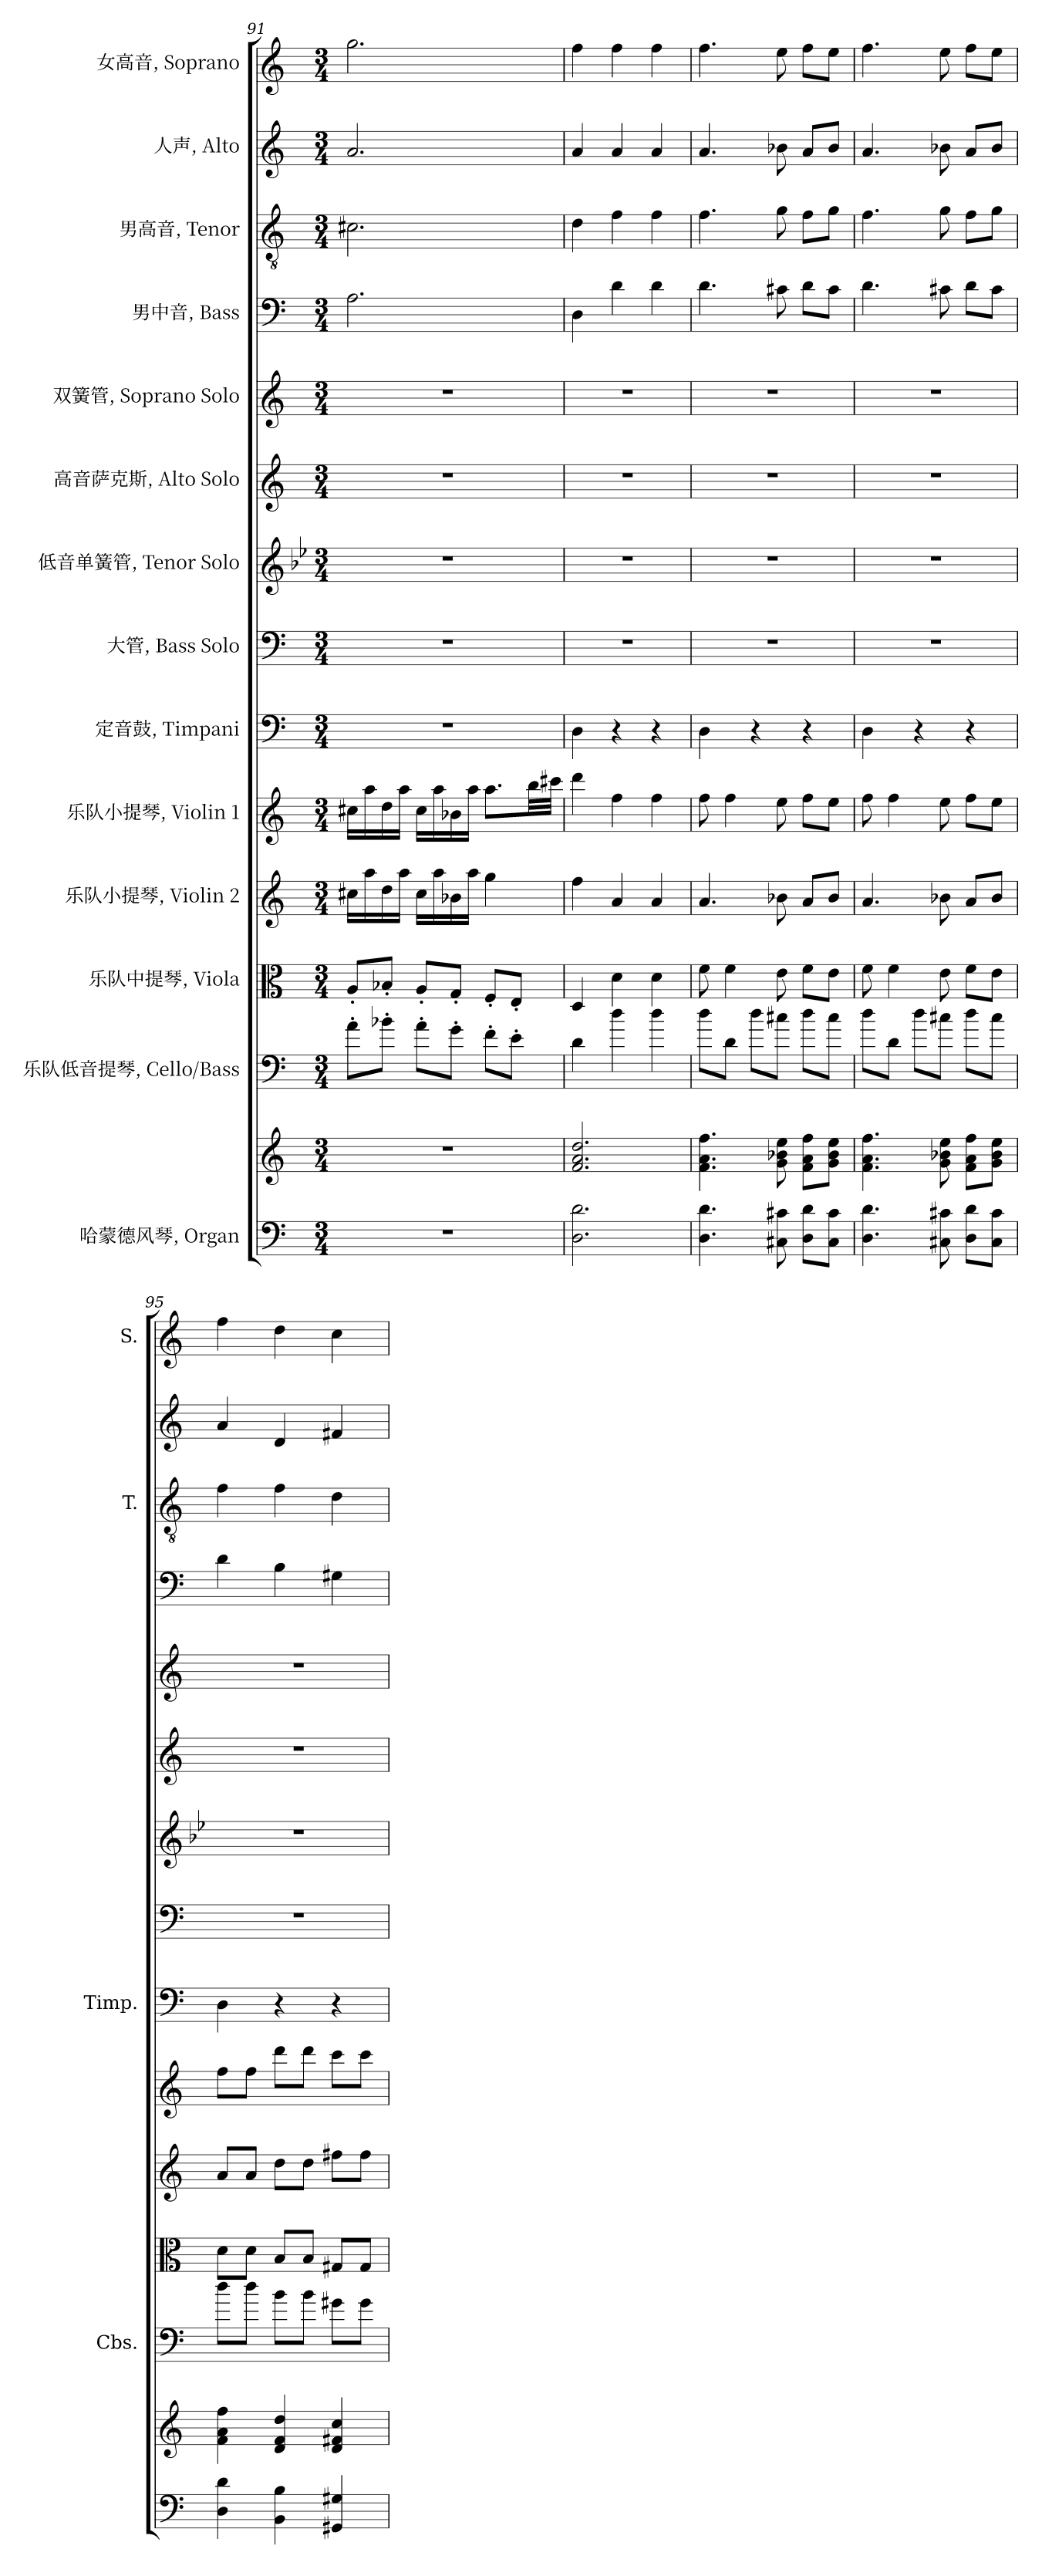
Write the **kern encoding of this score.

**kern	**kern	**kern	**kern	**kern	**kern	**kern	**kern	**kern	**kern	**kern	**kern	**kern	**kern	**kern
*part14	*part14	*part13	*part12	*part11	*part10	*part9	*part8	*part7	*part6	*part5	*part4	*part3	*part2	*part1
*staff15	*staff14	*staff13	*staff12	*staff11	*staff10	*staff9	*staff8	*staff7	*staff6	*staff5	*staff4	*staff3	*staff2	*staff1
*I"哈蒙德风琴, Organ	*	*I"乐队低音提琴, Cello/Bass	*I"乐队中提琴, Viola	*I"乐队小提琴, Violin 2	*I"乐队小提琴, Violin 1	*I"定音鼓, Timpani	*I"大管, Bass Solo	*I"低音单簧管, Tenor Solo	*I"高音萨克斯, Alto Solo	*I"双簧管, Soprano Solo	*I"男中音, Bass	*I"男高音, Tenor	*I"人声, Alto	*I"女高音, Soprano
*	*	*I'Cbs.	*	*	*	*I'Timp.	*	*	*	*	*	*I'T.	*	*I'S.
*clefF4	*clefG2	*clefF4	*clefC3	*clefG2	*clefG2	*clefF4	*clefF4	*clefG2	*clefG2	*clefG2	*clefF4	*clefGv2	*clefG2	*clefG2
*	*	*ITrd7c12	*	*	*	*	*	*ITrd8c14	*ITrd1c2	*	*	*	*	*
*k[]	*k[]	*k[]	*k[]	*k[]	*k[]	*k[]	*k[]	*k[b-e-]	*k[b-e-]	*k[]	*k[]	*k[]	*k[]	*k[]
*M3/4	*M3/4	*M3/4	*M3/4	*M3/4	*M3/4	*M3/4	*M3/4	*M3/4	*M3/4	*M3/4	*M3/4	*M3/4	*M3/4	*M3/4
=91	=91	=91	=91	=91	=91	=91	=91	=91	=91	=91	=91	=91	=91	=91
2.r	2.r	8A'\L	8A'/L	16cc#X\LL	16cc#X\LL	2.r	2.r	2.r	2.r	2.r	2.A\	2.c#X\	2.a/	2.gg\
.	.	.	.	16aa\	16aa\	.	.	.	.	.	.	.	.	.
.	.	8B-X'\J	8B-X'/J	16dd\	16dd\	.	.	.	.	.	.	.	.	.
.	.	.	.	16aa\JJ	16aa\JJ	.	.	.	.	.	.	.	.	.
.	.	8A'\L	8A'/L	16cc#\LL	16cc#\LL	.	.	.	.	.	.	.	.	.
.	.	.	.	16aa\	16aa\	.	.	.	.	.	.	.	.	.
.	.	8G'\J	8G'/J	16b-X\	16b-X\	.	.	.	.	.	.	.	.	.
.	.	.	.	16aa\JJ	16aa\JJ	.	.	.	.	.	.	.	.	.
.	.	8F'\L	8F'/L	4gg\	8.aa\L	.	.	.	.	.	.	.	.	.
.	.	8E'\J	8E'/J	.	.	.	.	.	.	.	.	.	.	.
.	.	.	.	.	32bb\LL	.	.	.	.	.	.	.	.	.
.	.	.	.	.	32ccc#X\JJJ	.	.	.	.	.	.	.	.	.
=92	=92	=92	=92	=92	=92	=92	=92	=92	=92	=92	=92	=92	=92	=92
2.D\ 2.d\	2.f/ 2.a/ 2.dd/	4D\	4D/	4ff\	4ddd\	4D\	2.r	2.r	2.r	2.r	4D\	4d\	4a/	4ff\
.	.	4d\	4d\	4a/	4ff\	4r	.	.	.	.	4d\	4f\	4a/	4ff\
.	.	4d\	4d\	4a/	4ff\	4r	.	.	.	.	4d\	4f\	4a/	4ff\
=93	=93	=93	=93	=93	=93	=93	=93	=93	=93	=93	=93	=93	=93	=93
4.D\ 4.d\	4.f\ 4.a\ 4.ff\	8d\L	8f\	4.a/	8ff\	4D\	2.r	2.r	2.r	2.r	4.d\	4.f\	4.a/	4.ff\
.	.	8D\J	4f\	.	4ff\	.	.	.	.	.	.	.	.	.
.	.	8d\L	.	.	.	4r	.	.	.	.	.	.	.	.
8C#X\ 8c#X\	8g\ 8b-X\ 8ee\	8c#X\J	8e\	8b-X\	8ee\	.	.	.	.	.	8c#X\	8g\	8b-X\	8ee\
8D\ 8d\L	8f\ 8a\ 8ff\L	8d\L	8f\L	8a/L	8ff\L	4r	.	.	.	.	8d\L	8f\L	8a/L	8ff\L
8C#\ 8c#\J	8g\ 8b-\ 8ee\J	8c#\J	8e\J	8b-/J	8ee\J	.	.	.	.	.	8c#\J	8g\J	8b-/J	8ee\J
!!LO:PB:g=z
=94	=94	=94	=94	=94	=94	=94	=94	=94	=94	=94	=94	=94	=94	=94
4.D\ 4.d\	4.f\ 4.a\ 4.ff\	8d\L	8f\	4.a/	8ff\	4D\	2.r	2.r	2.r	2.r	4.d\	4.f\	4.a/	4.ff\
.	.	8D\J	4f\	.	4ff\	.	.	.	.	.	.	.	.	.
.	.	8d\L	.	.	.	4r	.	.	.	.	.	.	.	.
8C#X\ 8c#X\	8g\ 8b-X\ 8ee\	8c#X\J	8e\	8b-X\	8ee\	.	.	.	.	.	8c#X\	8g\	8b-X\	8ee\
8D\ 8d\L	8f\ 8a\ 8ff\L	8d\L	8f\L	8a/L	8ff\L	4r	.	.	.	.	8d\L	8f\L	8a/L	8ff\L
8C#\ 8c#\J	8g\ 8b-\ 8ee\J	8c#\J	8e\J	8b-/J	8ee\J	.	.	.	.	.	8c#\J	8g\J	8b-/J	8ee\J
=95	=95	=95	=95	=95	=95	=95	=95	=95	=95	=95	=95	=95	=95	=95
4D\ 4d\	4f\ 4a\ 4ff\	8d\L	8d\L	8a/L	8ff\L	4D\	2.r	2.r	2.r	2.r	4d\	4f\	4a/	4ff\
.	.	8d\J	8d\J	8a/J	8ff\J	.	.	.	.	.	.	.	.	.
4BB\ 4B\	4d/ 4f/ 4dd/	8B\L	8B/L	8dd\L	8ddd\L	4r	.	.	.	.	4B\	4f\	4d/	4dd\
.	.	8B\J	8B/J	8dd\J	8ddd\J	.	.	.	.	.	.	.	.	.
4GG#X/ 4G#X/	4d/ 4f#X/ 4cc/	8G#X\L	8G#X/L	8ff#X\L	8ccc\L	4r	.	.	.	.	4G#X\	4d\	4f#X/	4cc\
.	.	8G#\J	8G#/J	8ff#\J	8ccc\J	.	.	.	.	.	.	.	.	.
=	=	=	=	=	=	=	=	=	=	=	=	=	=	=
*-	*-	*-	*-	*-	*-	*-	*-	*-	*-	*-	*-	*-	*-	*-
